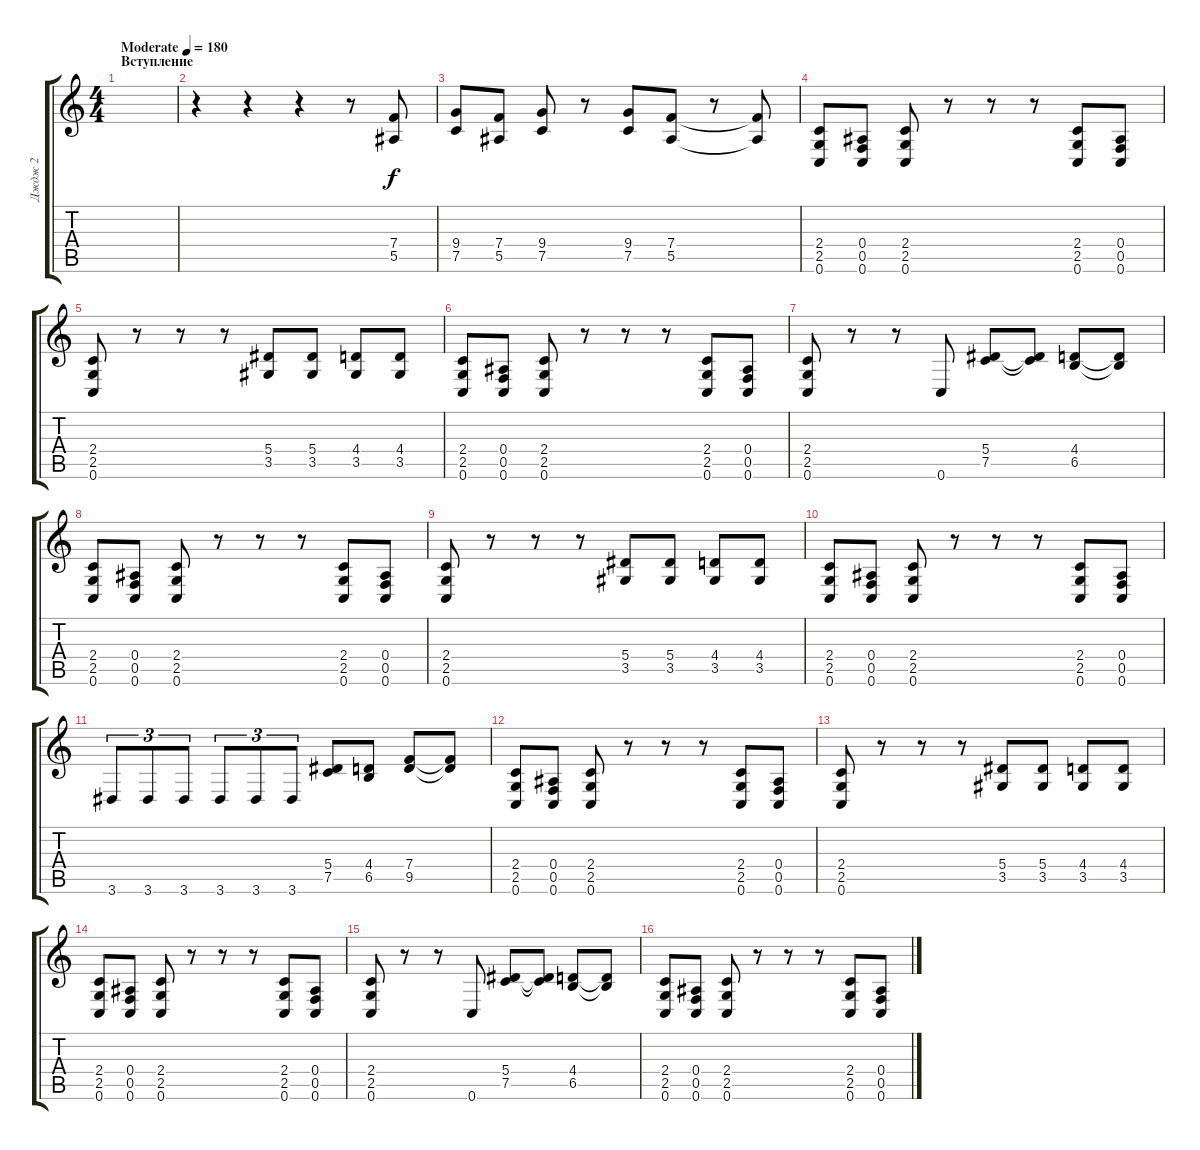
\track ("Дждж 2" "Дждж 2") {instrument overdrivenguitar}
\staff {score tabs}
\tuning (C4 G3 Eb3 Bb2 F2 C2) {hide}
\ts (4 4)
\section ("" "Вступление")
\tempo (180 "Moderate")
\clef g2
\ks c
|
r.4 r.4 r.4 r.8 (7.4 5.5).8 |
(9.4 7.5).8 (7.4 5.5).8 (9.4 7.5).8 r.8 (9.4 7.5).8 (7.4 5.5).8 r.8 (7.4{t} 5.5{t}).8 |
(2.4 2.5 0.6).8 (0.4 0.5 0.6).8 (2.4 2.5 0.6).8 r.8 r.8 r.8 (2.4 2.5 0.6).8 (0.4 0.5 0.6).8 |
(2.4 2.5 0.6).8 r.8 r.8 r.8 (5.4 3.5).8 (5.4 3.5).8 (4.4 3.5).8 (4.4 3.5).8 |
(2.4 2.5 0.6).8 (0.4 0.5 0.6).8 (2.4 2.5 0.6).8 r.8 r.8 r.8 (2.4 2.5 0.6).8 (0.4 0.5 0.6).8 |
(2.4 2.5 0.6).8 r.8 r.8 0.6.8 (5.4 7.5).8 (5.4{t} 7.5{t}).8 (4.4 6.5).8 (4.4{t} 6.5{t}).8 |
(2.4 2.5 0.6).8 (0.4 0.5 0.6).8 (2.4 2.5 0.6).8 r.8 r.8 r.8 (2.4 2.5 0.6).8 (0.4 0.5 0.6).8 |
(2.4 2.5 0.6).8 r.8 r.8 r.8 (5.4 3.5).8 (5.4 3.5).8 (4.4 3.5).8 (4.4 3.5).8 |
(2.4 2.5 0.6).8 (0.4 0.5 0.6).8 (2.4 2.5 0.6).8 r.8 r.8 r.8 (2.4 2.5 0.6).8 (0.4 0.5 0.6).8 |
3.6.8{tu (3 2)} 3.6.8{tu (3 2)} 3.6.8{tu (3 2)} 3.6.8{tu (3 2)} 3.6.8{tu (3 2)} 3.6.8{tu (3 2)} (5.4 7.5).8 (4.4 6.5).8 (7.4 9.5).8 (7.4{t} 9.5{t}).8 |
(2.4 2.5 0.6).8 (0.4 0.5 0.6).8 (2.4 2.5 0.6).8 r.8 r.8 r.8 (2.4 2.5 0.6).8 (0.4 0.5 0.6).8 |
(2.4 2.5 0.6).8 r.8 r.8 r.8 (5.4 3.5).8 (5.4 3.5).8 (4.4 3.5).8 (4.4 3.5).8 |
(2.4 2.5 0.6).8 (0.4 0.5 0.6).8 (2.4 2.5 0.6).8 r.8 r.8 r.8 (2.4 2.5 0.6).8 (0.4 0.5 0.6).8 |
(2.4 2.5 0.6).8 r.8 r.8 0.6.8 (5.4 7.5).8 (5.4{t} 7.5{t}).8 (4.4 6.5).8 (4.4{t} 6.5{t}).8 |
(2.4 2.5 0.6).8 (0.4 0.5 0.6).8 (2.4 2.5 0.6).8 r.8 r.8 r.8 (2.4 2.5 0.6).8 (0.4 0.5 0.6).8
